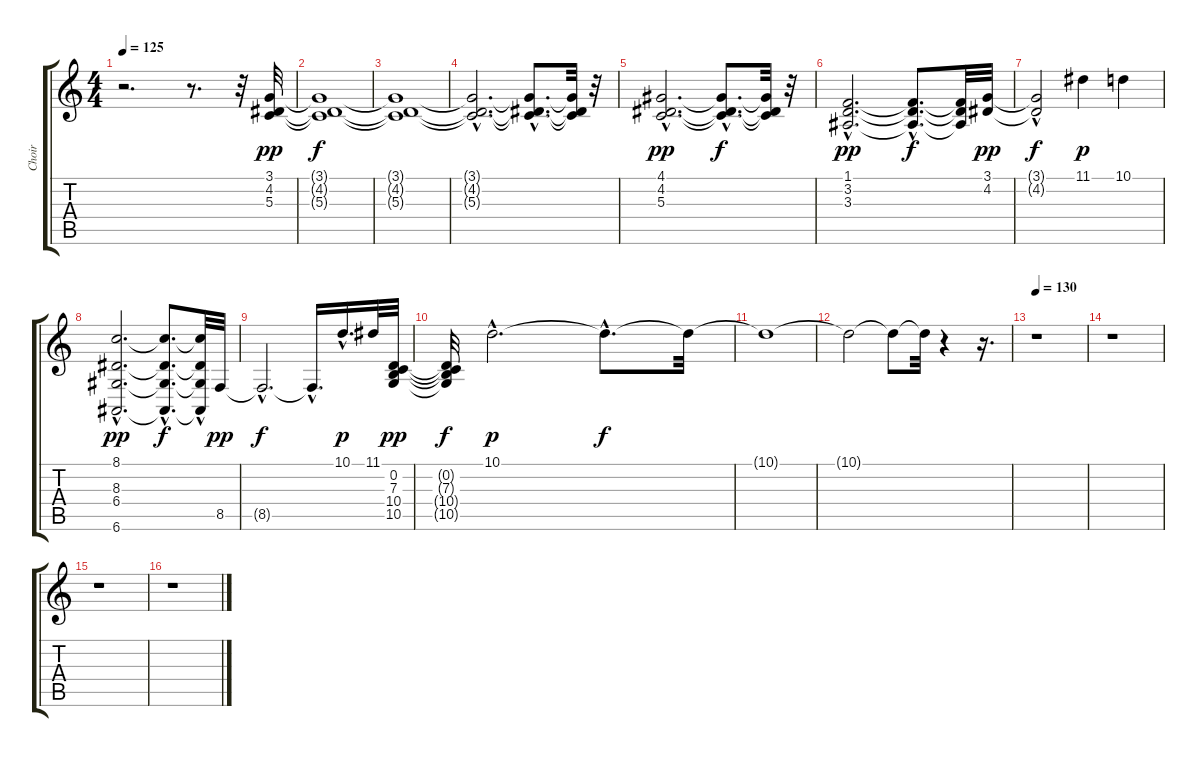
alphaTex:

\track ("Choir" "Choir") {instrument choiraahs}
\staff {score tabs}
\tuning (E4 B3 G3 D3 A2 E2) {hide}
\ts (4 4)
\tempo 125
\clef g2
\ks c
r.2{d dy pp instrument choiraahs} r.8{d} r.32 (3.1 4.2 5.3).32 |
(3.1{t} 4.2{t} 5.3{t}).1{dy f} |
(3.1{t} 4.2{t} 5.3{t}).1 |
(3.1{hac t} 4.2{hac t} 5.3{hac t}).2{d} (3.1{hac t} 4.2{hac t} 5.3{hac t}).8{d} (3.1{t} 4.2{t} 5.3{t}).32 r.32 |
(4.1{hac} 4.2{hac} 5.3{hac}).2{d dy pp} (4.1{hac t} 4.2{hac t} 5.3{hac t}).8{d dy f} (4.1{t} 4.2{t} 5.3{t}).32 r.32 |
(1.1{hac} 3.2{hac} 3.3{hac}).2{d dy pp} (1.1{hac t} 3.2{hac t} 3.3{hac t}).8{d dy f} (1.1{t} 3.2{t} 3.3{t}).32 (3.1 4.2).32{dy pp} |
(3.1{hac t} 4.2{hac t}).2{dy f} 11.1.4{dy p} 10.1.4 |
(8.1{hac} 8.3{hac} 6.4{hac} 6.6{hac}).2{d dy pp} (8.1{hac t} 8.3{hac t} 6.4{hac t} 6.6{hac t}).8{d dy f} (8.1{hac t} 8.3{t} 6.4{t} 6.6{t}).32 8.5.32{dy pp} |
8.5{hac t}.2{d dy f} 8.5{hac t}.16{d} 10.1{hac}.16{d dy p} 11.1.32 (0.2 7.3 10.4 10.5).32{dy pp} |
(0.2{t} 7.3{t} 10.4{t} 10.5{t}).32{dy f} 10.1{hac}.2{d dy p} 10.1{hac t}.8{d dy f} 10.1{t}.32 |
10.1{t}.1 |
10.1{t}.2 10.1{t}.8 10.1{t}.32 r.4 r.16{d} |
\tempo 130
r.1 |
r.1 |
r.1 |
r.1
